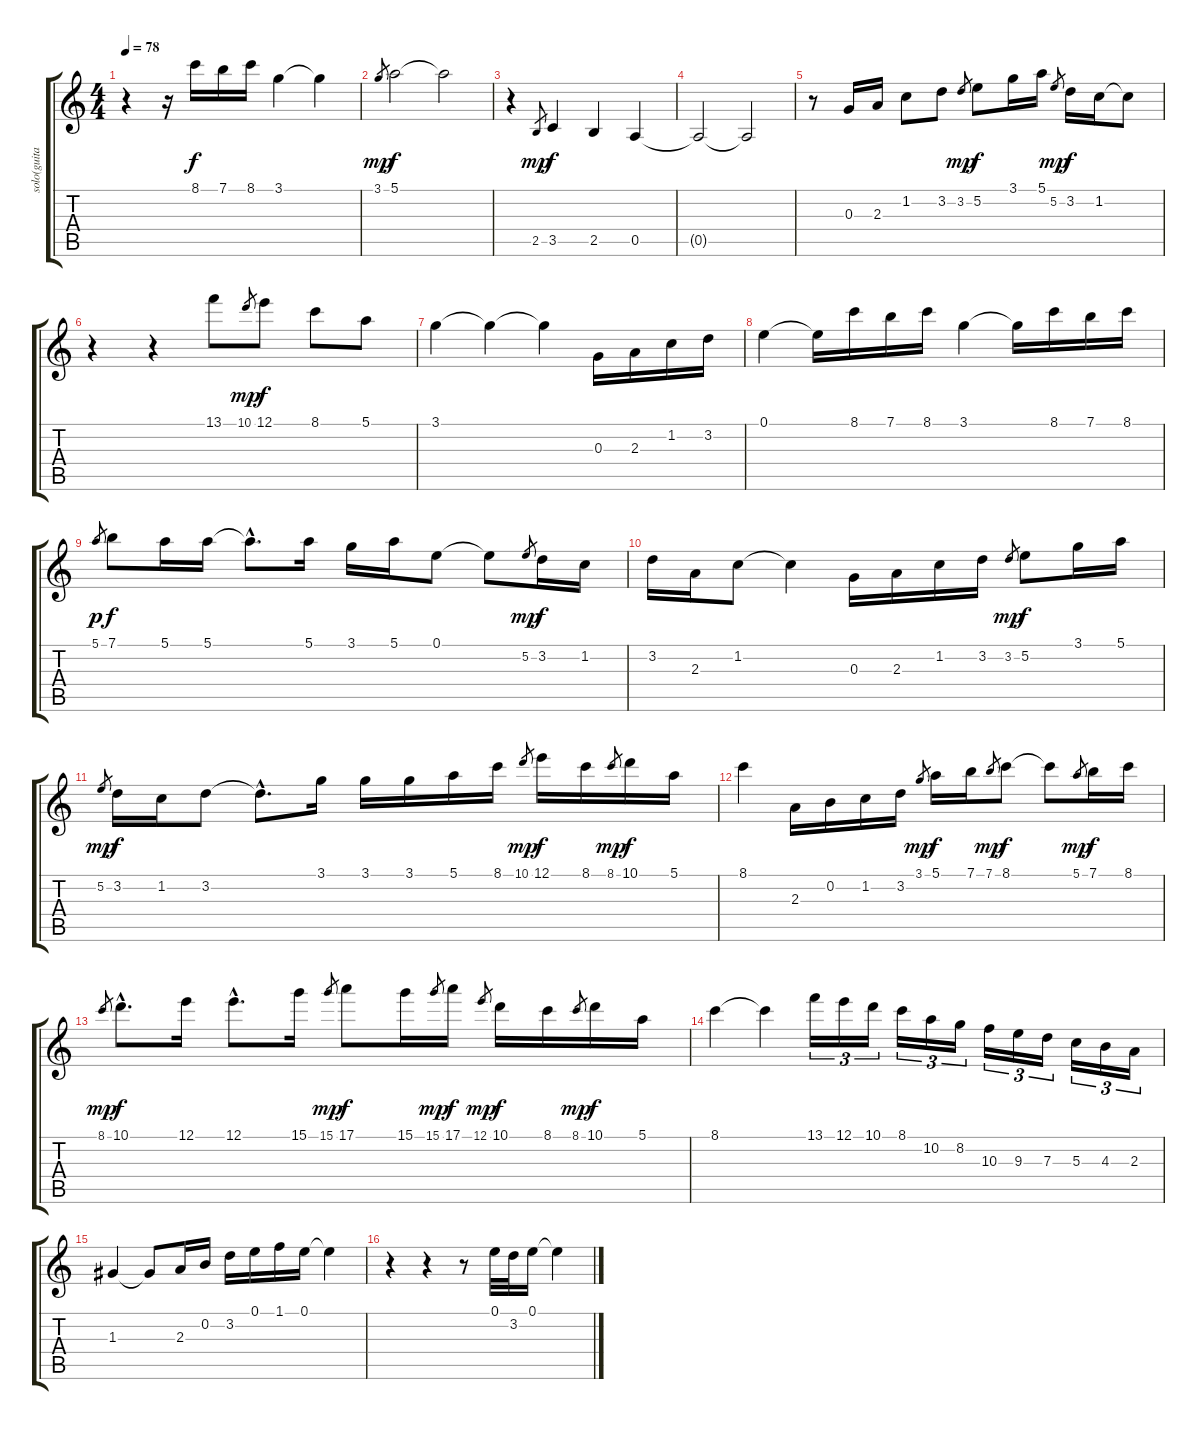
\track ("solo(guitar)" "solo(guita") {instrument acousticguitarnylon}
\staff {score tabs}
\tuning (E4 B3 G3 D3 A2 E2) {hide}
\ts (4 4)
\tempo 78
\clef g2
\ks c
r.4{dy f} r.16 8.1.16 7.1.16 8.1.16 3.1.4 3.1{t}.4 |
3.1.8{gr dy mp} 5.1.2{dy f} 5.1{t}.2 |
r.4 2.5.8{gr dy mp} 3.5.4{dy f} 2.5.4 0.5.4 |
0.5{t}.2 0.5{t}.2 |
r.8 0.3.16 2.3.16 1.2.8 3.2.8 3.2.8{gr dy mp} 5.2.8{dy f} 3.1.16 5.1.16 5.2.8{gr dy mp} 3.2.16{dy f} 1.2.16 1.2{t}.8 |
r.4 r.4 13.1.8 10.1.8{gr dy mp} 12.1.8{dy f} 8.1.8 5.1.8 |
3.1.4 3.1{t}.4 3.1{t}.4 0.3.16 2.3.16 1.2.16 3.2.16 |
0.1.4 0.1{t}.16 8.1.16 7.1.16 8.1.16 3.1.4 3.1{t}.16 8.1.16 7.1.16 8.1.16 |
5.1.8{gr dy p} 7.1.8{dy f} 5.1.16 5.1.16 5.1{hac t}.8{d} 5.1.16 3.1.16 5.1.16 0.1.8 0.1{t}.8 5.2.8{gr dy mp} 3.2.16{dy f} 1.2.16 |
3.2.16 2.3.16 1.2.8 1.2{t}.4 0.3.16 2.3.16 1.2.16 3.2.16 3.2.8{gr dy mp} 5.2.8{dy f} 3.1.16 5.1.16 |
5.2.8{gr dy mp} 3.2.16{dy f} 1.2.16 3.2.8 3.2{hac t}.8{d} 3.1.16 3.1.16 3.1.16 5.1.16 8.1.16 10.1.8{gr dy mp} 12.1.16{dy f} 8.1.16 8.1.8{gr dy mp} 10.1.16{dy f} 5.1.16 |
8.1.4 2.3.16 0.2.16 1.2.16 3.2.16 3.1.8{gr dy mp} 5.1.16{dy f} 7.1.16 7.1.8{gr dy mp} 8.1.8{dy f} 8.1{t}.8 5.1.8{gr dy mp} 7.1.16{dy f} 8.1.16 |
8.1.8{gr dy mp} 10.1{hac}.8{d dy f} 12.1.16 12.1{hac}.8{d} 15.1.16 15.1.8{gr dy mp} 17.1.8{dy f} 15.1.16 15.1.8{gr dy mp} 17.1.16{dy f} 12.1.8{gr dy mp} 10.1.16{dy f} 8.1.16 8.1.8{gr dy mp} 10.1.16{dy f} 5.1.16 |
8.1.4 8.1{t}.4 13.1.16{tu (3 2)} 12.1.16{tu (3 2)} 10.1.16{tu (3 2)} 8.1.16{tu (3 2)} 10.2.16{tu (3 2)} 8.2.16{tu (3 2)} 10.3.16{tu (3 2)} 9.3.16{tu (3 2)} 7.3.16{tu (3 2)} 5.3.16{tu (3 2)} 4.3.16{tu (3 2)} 2.3.16{tu (3 2)} |
1.3.4 1.3{t}.8 2.3.16 0.2.16 3.2.16 0.1.16 1.1.16 0.1.16 0.1{t}.4 |
r.4 r.4 r.8 0.1.32 3.2.32 0.1.16 0.1{t}.4
